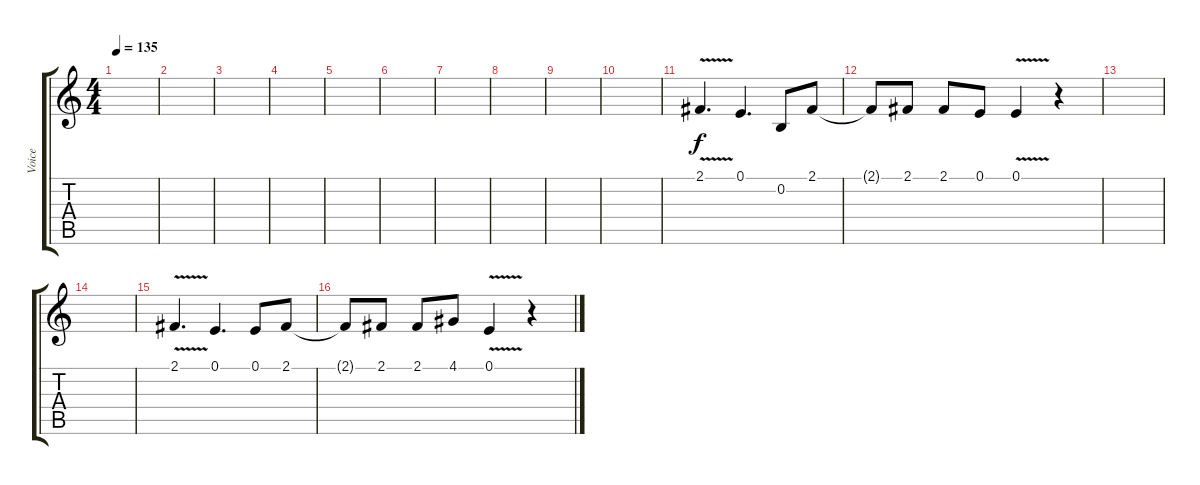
\track ("Voice" "Voice") {instrument violin}
\staff {score tabs}
\tuning (E4 B3 G3 D3 A2 E2) {hide}
\ts (4 4)
\tempo 135
\clef g2
\ks c
|
|
|
|
|
|
|
|
|
|
2.1{v}.4{d} 0.1.4{d} 0.2.8 2.1.8 |
2.1{t}.8 2.1.8 2.1.8 0.1.8 0.1{v}.4 r.4 |
|
|
2.1{v}.4{d} 0.1.4{d} 0.1.8 2.1.8 |
2.1{t}.8 2.1.8 2.1.8 4.1.8 0.1{v}.4 r.4
